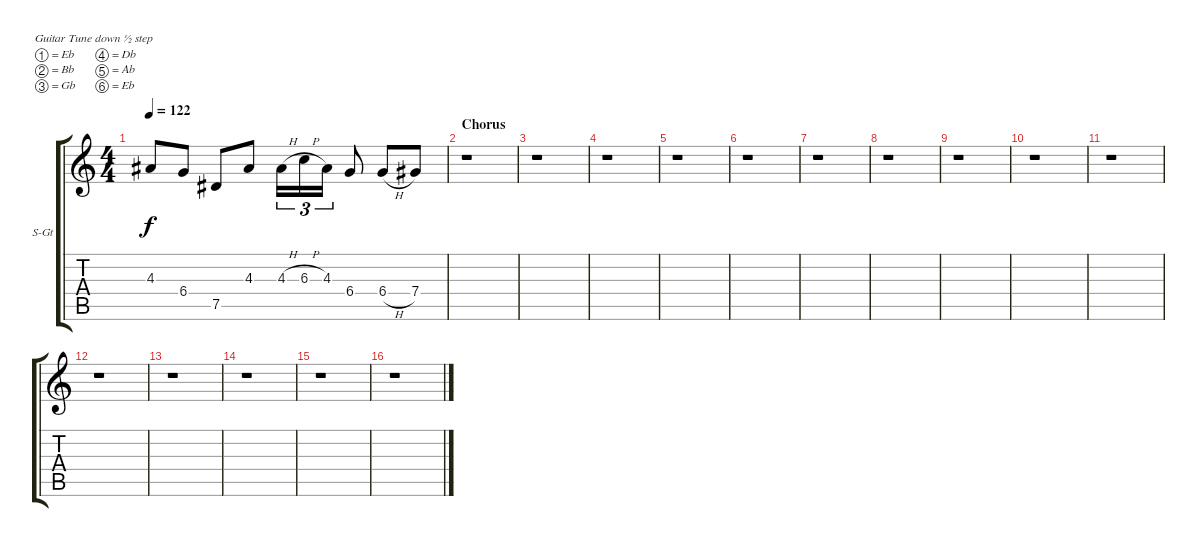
\bracketExtendMode groupsimilarinstruments
\firstSystemTrackNameOrientation horizontal
\otherSystemsTrackNameOrientation horizontal
\track ("Clean 1" "S-Gt") {instrument acousticguitarsteel}
\staff {score tabs}
\tuning (Eb4 Bb3 Gb3 Db3 Ab2 Eb2)
\ts (4 4)
\tempo 122
\clef g2
\ks c
4.3{t}.8{dy f} 6.4.8 7.5.8 4.3.8 4.3{h}.16{tu (3 2)} 6.3{h}.16{tu (3 2)} 4.3.16{tu (3 2)} 6.4.8 6.4{h}.8 7.4.8 |
\section ("" "Chorus")
r.1 |
r.1 |
r.1 |
r.1 |
r.1 |
r.1 |
r.1 |
r.1 |
r.1 |
r.1 |
r.1 |
r.1 |
r.1 |
r.1 |
r.1
